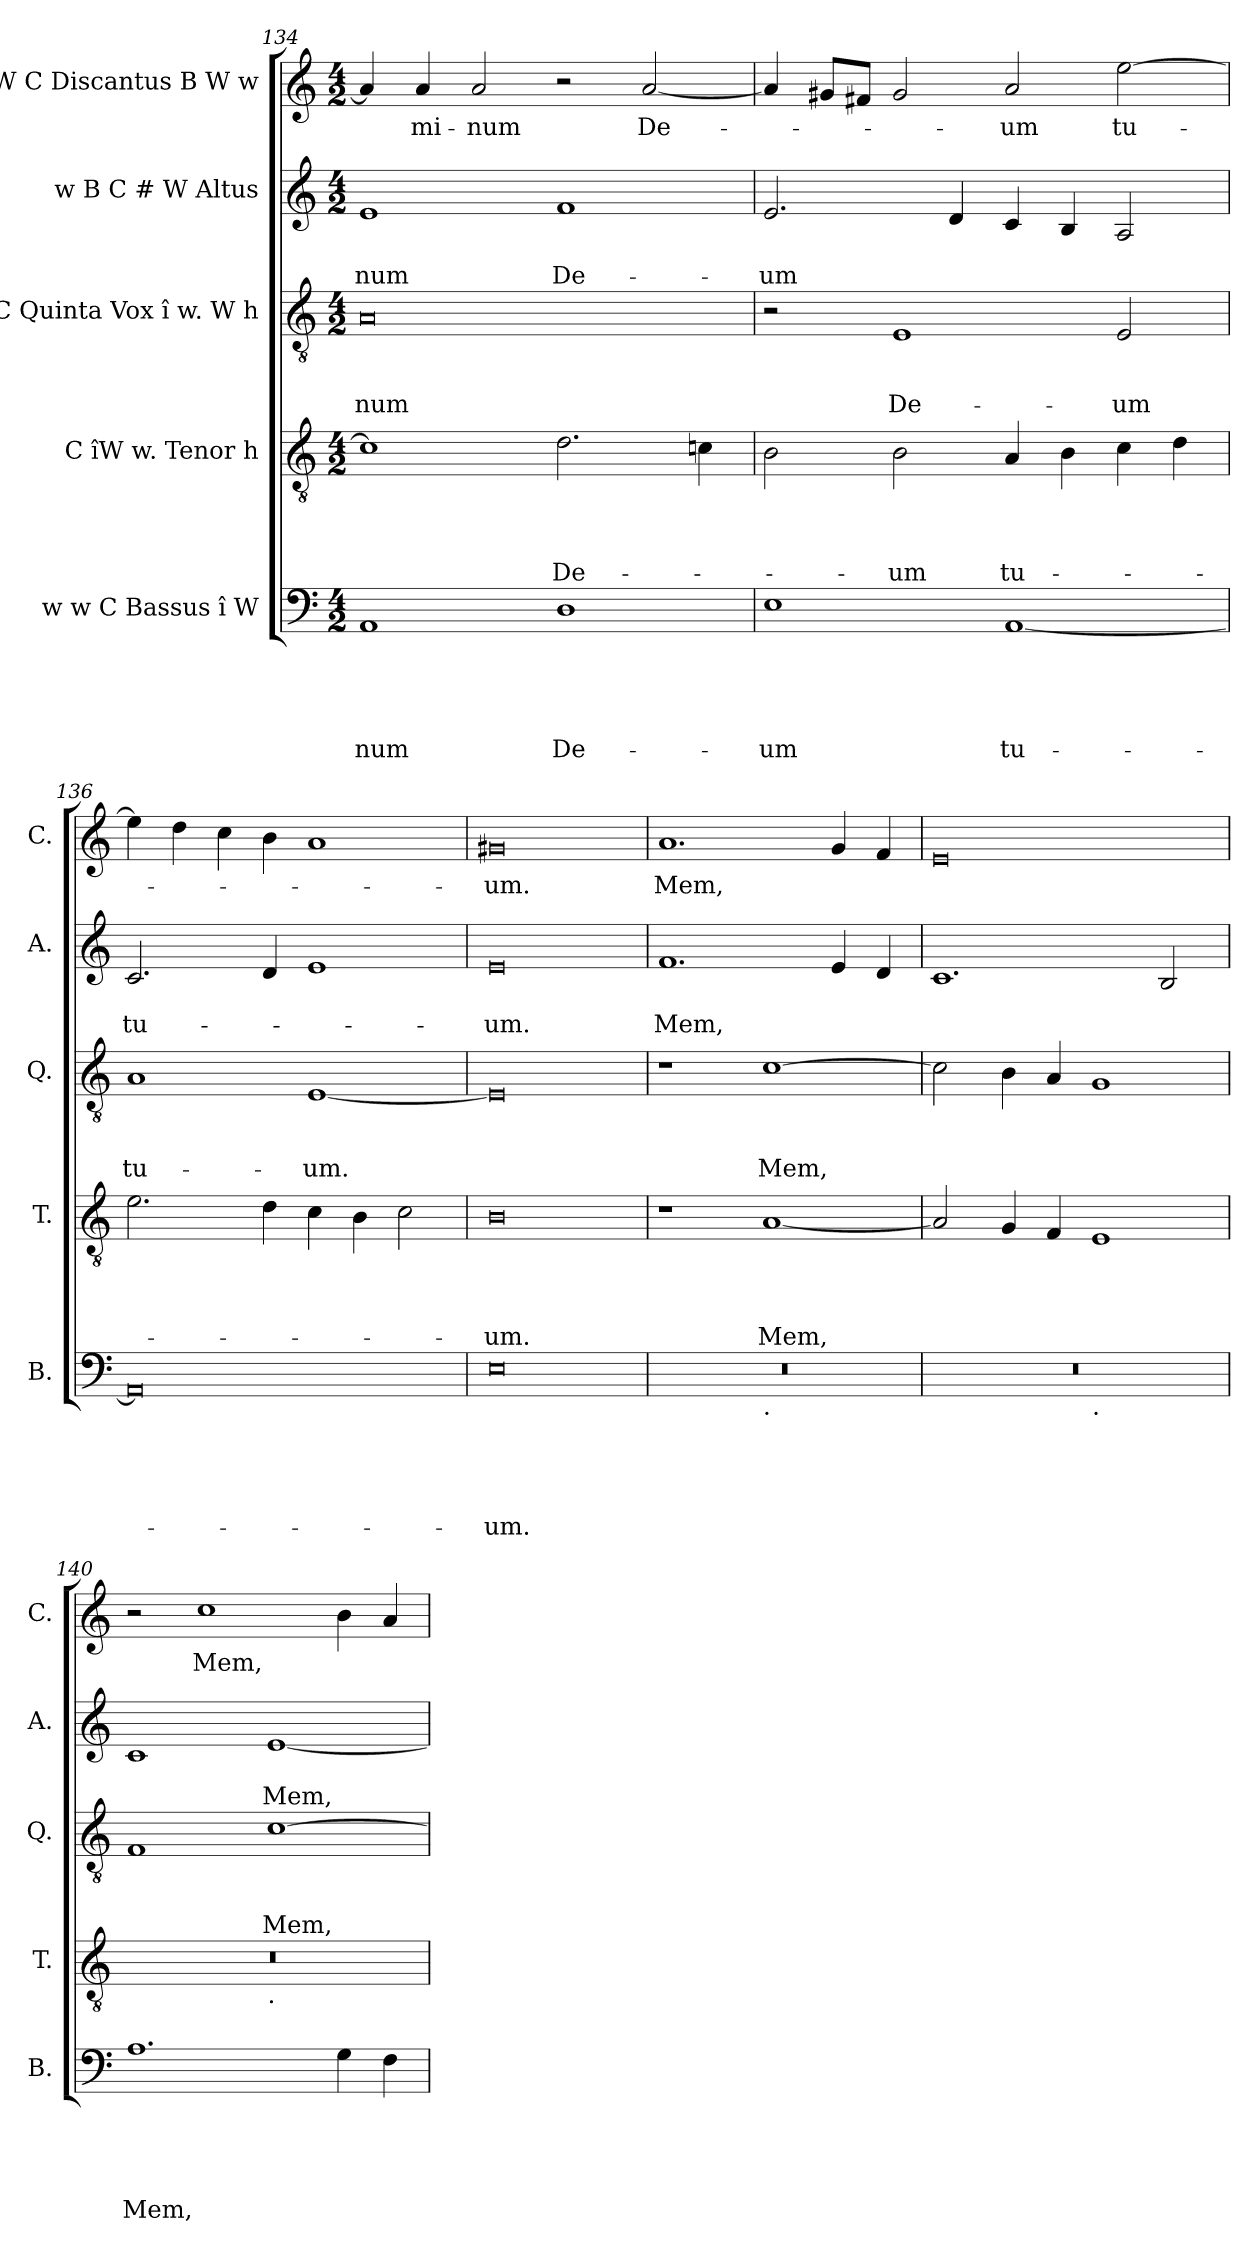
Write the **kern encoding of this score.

**kern	**text	**text	**text	**text	**text	**kern	**text	**text	**text	**text	**kern	**text	**text	**text	**kern	**text	**text	**kern	**text
*part5	*part5	*part5	*part5	*part5	*part5	*part4	*part4	*part4	*part4	*part4	*part3	*part3	*part3	*part3	*part2	*part2	*part2	*part1	*part1
*staff5	*staff5	*staff5	*staff5	*staff5	*staff5	*staff4	*staff4	*staff4	*staff4	*staff4	*staff3	*staff3	*staff3	*staff3	*staff2	*staff2	*staff2	*staff1	*staff1
*I"w w C Bassus î W	*	*	*	*	*	*I"C îW w. Tenor h	*	*	*	*	*I"C Quinta Vox î w. W h	*	*	*	*I"w B C # W Altus	*	*	*I"W C Discantus B W w	*
*I'B.	*	*	*	*	*	*I'T.	*	*	*	*	*I'Q.	*	*	*	*I'A.	*	*	*I'C.	*
*clefF4	*	*	*	*	*	*clefGv2	*	*	*	*	*clefGv2	*	*	*	*clefG2	*	*	*clefG2	*
*k[]	*	*	*	*	*	*k[]	*	*	*	*	*k[]	*	*	*	*k[]	*	*	*k[]	*
*C:	*	*	*	*	*	*C:	*	*	*	*	*C:	*	*	*	*C:	*	*	*C:	*
*M4/2	*	*	*	*	*	*M4/2	*	*	*	*	*M4/2	*	*	*	*M4/2	*	*	*M4/2	*
=134	=134	=134	=134	=134	=134	=134	=134	=134	=134	=134	=134	=134	=134	=134	=134	=134	=134	=134	=134
!	!	!	!	!	!LO:LY:b	!	!	!	!	!	!	!	!	!LO:LY:b	!	!	!LO:LY:b	!	!
1AA	.	.	.	.	-num	1c#]	.	.	.	.	0A	.	.	-num	1e	.	-num	4a/]	.
!	!	!	!	!	!	!	!	!	!	!	!	!	!	!	!	!	!	!	!LO:LY:b
.	.	.	.	.	.	.	.	.	.	.	.	.	.	.	.	.	.	4a/	-mi-
!	!	!	!	!	!	!	!	!	!	!	!	!	!	!	!	!	!	!	!LO:LY:b
.	.	.	.	.	.	.	.	.	.	.	.	.	.	.	.	.	.	2a/	-num
!	!	!	!	!	!LO:LY:b	!	!	!	!	!LO:LY:b	!	!	!	!	!	!	!LO:LY:b	!	!
1D	.	.	.	.	De-	2.d\	.	.	.	De-	.	.	.	.	1f	.	De-	2r	.
!	!	!	!	!	!	!	!	!	!	!	!	!	!	!	!	!	!	!	!LO:LY:b
.	.	.	.	.	.	.	.	.	.	.	.	.	.	.	.	.	.	[<2a/	De-
.	.	.	.	.	.	4c\	.	.	.	.	.	.	.	.	.	.	.	.	.
!!LO:LB:g=z
=135	=135	=135	=135	=135	=135	=135	=135	=135	=135	=135	=135	=135	=135	=135	=135	=135	=135	=135	=135
!	!	!	!	!	!LO:LY:b	!	!	!	!	!	!	!	!	!	!	!	!LO:LY:b	!	!
1E	.	.	.	.	-um	2B\	.	.	.	.	2r	.	.	.	2.e/	.	-um	4a/]	.
.	.	.	.	.	.	.	.	.	.	.	.	.	.	.	.	.	.	8g#/L	.
.	.	.	.	.	.	.	.	.	.	.	.	.	.	.	.	.	.	8f#/J	.
!	!	!	!	!	!	!	!	!	!	!LO:LY:b	!	!	!	!LO:LY:b	!	!	!	!	!
.	.	.	.	.	.	2B\	.	.	.	-um	1E	.	.	De-	.	.	.	2g#/	.
.	.	.	.	.	.	.	.	.	.	.	.	.	.	.	4d/	.	.	.	.
!	!	!	!	!	!LO:LY:b	!	!	!	!	!LO:LY:b	!	!	!	!	!	!	!	!	!LO:LY:b
[<1AA	.	.	.	.	tu-	4A/	.	.	.	tu-	.	.	.	.	4c/	.	.	2a/	-um
.	.	.	.	.	.	4B\	.	.	.	.	.	.	.	.	4B/	.	.	.	.
!	!	!	!	!	!	!	!	!	!	!	!	!	!	!LO:LY:b	!	!	!	!	!LO:LY:b
.	.	.	.	.	.	4c\	.	.	.	.	2E/	.	.	-um	2A/	.	.	[>2ee\	tu-
.	.	.	.	.	.	4d\	.	.	.	.	.	.	.	.	.	.	.	.	.
=136	=136	=136	=136	=136	=136	=136	=136	=136	=136	=136	=136	=136	=136	=136	=136	=136	=136	=136	=136
!	!	!	!	!	!	!	!	!	!	!	!	!	!	!LO:LY:b	!	!	!LO:LY:b	!	!
0AA]	.	.	.	.	.	2.e\	.	.	.	.	1A	.	.	tu-	2.c/	.	tu-	4ee\]	.
.	.	.	.	.	.	.	.	.	.	.	.	.	.	.	.	.	.	4dd\	.
.	.	.	.	.	.	.	.	.	.	.	.	.	.	.	.	.	.	4cc\	.
.	.	.	.	.	.	4d\	.	.	.	.	.	.	.	.	4d/	.	.	4b\	.
!	!	!	!	!	!	!	!	!	!	!	!	!	!	!LO:LY:b	!	!	!	!	!
.	.	.	.	.	.	4c\	.	.	.	.	[<1E	.	.	-um.	1e	.	.	1a	.
.	.	.	.	.	.	4B\	.	.	.	.	.	.	.	.	.	.	.	.	.
.	.	.	.	.	.	2c\	.	.	.	.	.	.	.	.	.	.	.	.	.
=137	=137	=137	=137	=137	=137	=137	=137	=137	=137	=137	=137	=137	=137	=137	=137	=137	=137	=137	=137
!	!	!	!	!	!LO:LY:b	!	!	!	!	!LO:LY:b	!	!	!	!	!	!	!LO:LY:b	!	!LO:LY:b
0E	.	.	.	.	-um.	0B	.	.	.	-um.	0E]	.	.	.	0e	.	-um.	0g#X	-um.
!!LO:PB:g=z
=138!	=138!	=138!	=138!	=138!	=138!	=138!	=138!	=138!	=138!	=138!	=138!	=138!	=138!	=138!	=138!	=138!	=138!	=138!	=138!
!	!	!	!	!	!	!	!	!	!	!	!	!	!	!	!	!	!LO:LY:b	!	!LO:LY:b
*^	*	*	*	*	*	*	*	*	*	*	*	*	*	*	*	*	*	*	*
0r	1ryy	.	.	.	.	.	1r	.	.	.	.	1r	.	.	.	1.f	.	Mem,	1.a	Mem,
!	!LO:TX:b:t=.	!	!	!	!	!	!	!	!	!	!	!	!	!	!	!	!	!	!	!
!	!	!	!	!	!	!	!	!	!	!	!LO:LY:b	!	!	!	!LO:LY:b	!	!	!	!	!
.	1ryy	.	.	.	.	.	[<1A	.	.	.	Mem,	[>1c	.	.	Mem,	.	.	.	.	.
.	.	.	.	.	.	.	.	.	.	.	.	.	.	.	.	4e/	.	.	4g/	.
.	.	.	.	.	.	.	.	.	.	.	.	.	.	.	.	4d/	.	.	4f/	.
=139	=139	=139	=139	=139	=139	=139	=139	=139	=139	=139	=139	=139	=139	=139	=139	=139	=139	=139	=139	=139
0r	1ryy	.	.	.	.	.	2A/]	.	.	.	.	2c\]	.	.	.	1.c	.	.	0e	.
.	.	.	.	.	.	.	4G/	.	.	.	.	4B\	.	.	.	.	.	.	.	.
.	.	.	.	.	.	.	4F/	.	.	.	.	4A/	.	.	.	.	.	.	.	.
!	!LO:TX:b:t=.	!	!	!	!	!	!	!	!	!	!	!	!	!	!	!	!	!	!	!
.	1ryy	.	.	.	.	.	1E	.	.	.	.	1G	.	.	.	.	.	.	.	.
.	.	.	.	.	.	.	.	.	.	.	.	.	.	.	.	2B/	.	.	.	.
=140	=140	=140	=140	=140	=140	=140	=140	=140	=140	=140	=140	=140	=140	=140	=140	=140	=140	=140	=140	=140
!	!	!	!	!	!	!LO:LY:b	!	!	!	!	!	!	!	!	!	!	!	!	!	!
*v	*v	*	*	*	*	*	*^	*	*	*	*	*	*	*	*	*	*	*	*	*
1.A	.	.	.	.	Mem,	0r	1ryy	.	.	.	.	1F	.	.	.	1c	.	.	2r	.
!	!	!	!	!	!	!	!	!	!	!	!	!	!	!	!	!	!	!	!	!LO:LY:b
.	.	.	.	.	.	.	.	.	.	.	.	.	.	.	.	.	.	.	1cc	Mem,
!	!	!	!	!	!	!	!LO:TX:b:t=.	!	!	!	!	!	!	!	!	!	!	!	!	!
!	!	!	!	!	!	!	!	!	!	!	!	!	!	!	!LO:LY:b	!	!	!LO:LY:b	!	!
.	.	.	.	.	.	.	1ryy	.	.	.	.	[>1c	.	.	Mem,	[<1e	.	Mem,	.	.
4G\	.	.	.	.	.	.	.	.	.	.	.	.	.	.	.	.	.	.	4b\	.
4F\	.	.	.	.	.	.	.	.	.	.	.	.	.	.	.	.	.	.	4a/	.
*	*	*	*	*	*	*v	*v	*	*	*	*	*	*	*	*	*	*	*	*	*
=	=	=	=	=	=	=	=	=	=	=	=	=	=	=	=	=	=	=	=
*-	*-	*-	*-	*-	*-	*-	*-	*-	*-	*-	*-	*-	*-	*-	*-	*-	*-	*-	*-
